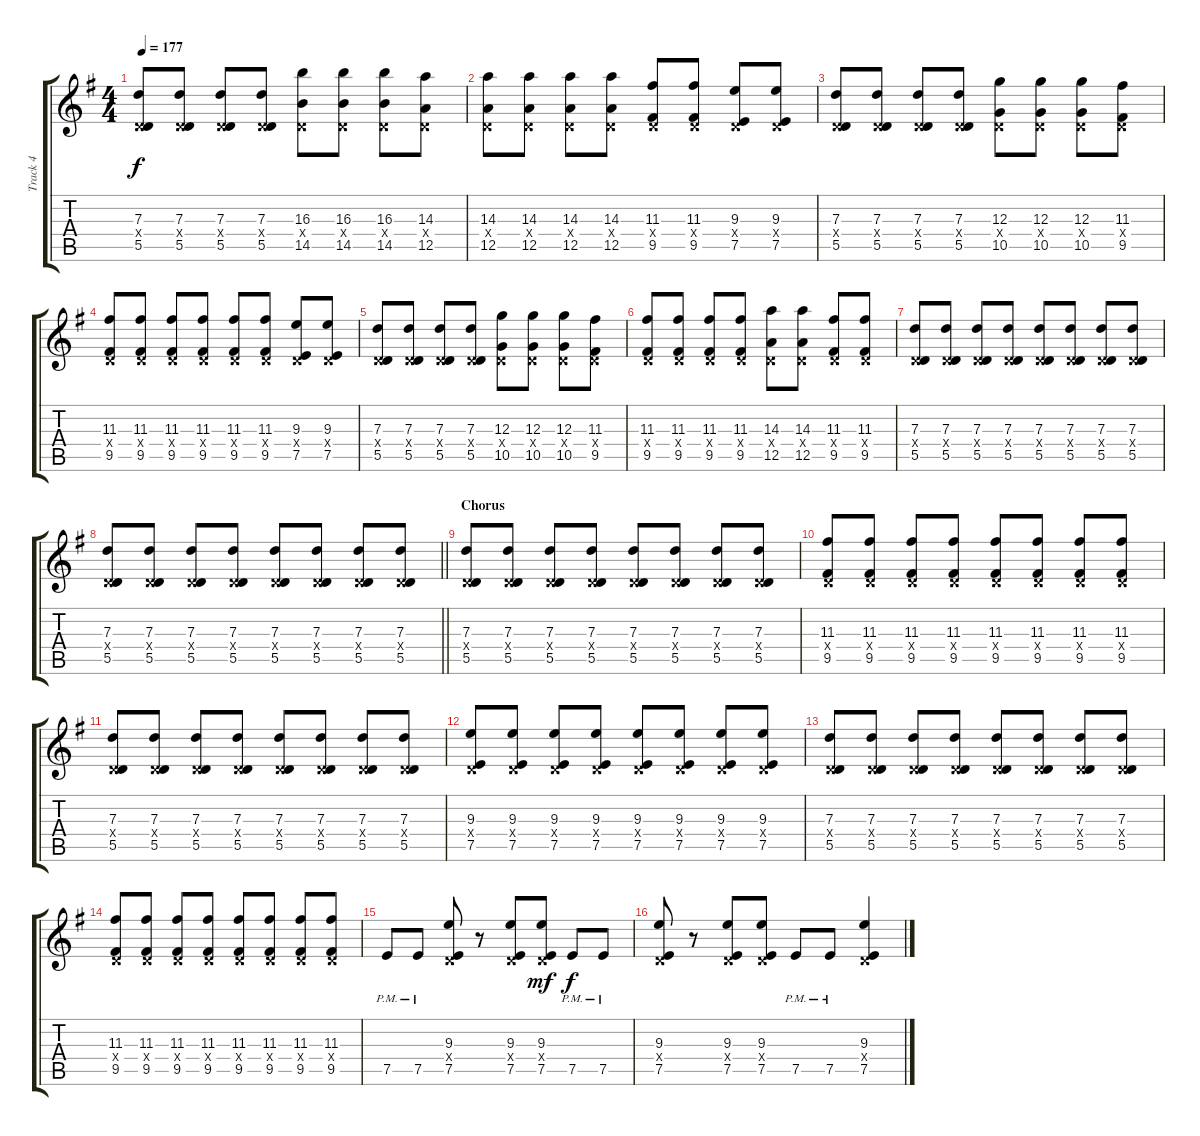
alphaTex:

\track ("Track 4" "Track 4") {instrument distortionguitar}
\staff {score tabs}
\tuning (E4 B3 G3 D3 A2 D2) {hide}
\ts (4 4)
\tempo 177
\clef g2
\ks g
(7.3 0.4{x} 5.5).8{dy f} (7.3 0.4{x} 5.5).8 (7.3 0.4{x} 5.5).8 (7.3 0.4{x} 5.5).8 (16.3 0.4{x} 14.5).8 (16.3 0.4{x} 14.5).8 (16.3 0.4{x} 14.5).8 (14.3 0.4{x} 12.5).8 |
(14.3 0.4{x} 12.5).8 (14.3 0.4{x} 12.5).8 (14.3 0.4{x} 12.5).8 (14.3 0.4{x} 12.5).8 (11.3 0.4{x} 9.5).8 (11.3 0.4{x} 9.5).8 (9.3 0.4{x} 7.5).8 (9.3 0.4{x} 7.5).8 |
(7.3 0.4{x} 5.5).8 (7.3 0.4{x} 5.5).8 (7.3 0.4{x} 5.5).8 (7.3 0.4{x} 5.5).8 (12.3 0.4{x} 10.5).8 (12.3 0.4{x} 10.5).8 (12.3 0.4{x} 10.5).8 (11.3 0.4{x} 9.5).8 |
(11.3 0.4{x} 9.5).8 (11.3 0.4{x} 9.5).8 (11.3 0.4{x} 9.5).8 (11.3 0.4{x} 9.5).8 (11.3 0.4{x} 9.5).8 (11.3 0.4{x} 9.5).8 (9.3 0.4{x} 7.5).8 (9.3 0.4{x} 7.5).8 |
(7.3 0.4{x} 5.5).8 (7.3 0.4{x} 5.5).8 (7.3 0.4{x} 5.5).8 (7.3 0.4{x} 5.5).8 (12.3 0.4{x} 10.5).8 (12.3 0.4{x} 10.5).8 (12.3 0.4{x} 10.5).8 (11.3 0.4{x} 9.5).8 |
(11.3 0.4{x} 9.5).8 (11.3 0.4{x} 9.5).8 (11.3 0.4{x} 9.5).8 (11.3 0.4{x} 9.5).8 (14.3 0.4{x} 12.5).8 (14.3 0.4{x} 12.5).8 (11.3 0.4{x} 9.5).8 (11.3 0.4{x} 9.5).8 |
(7.3 0.4{x} 5.5).8 (7.3 0.4{x} 5.5).8 (7.3 0.4{x} 5.5).8 (7.3 0.4{x} 5.5).8 (7.3 0.4{x} 5.5).8 (7.3 0.4{x} 5.5).8 (7.3 0.4{x} 5.5).8 (7.3 0.4{x} 5.5).8 |
\barLineRight lightlight
(7.3 0.4{x} 5.5).8 (7.3 0.4{x} 5.5).8 (7.3 0.4{x} 5.5).8 (7.3 0.4{x} 5.5).8 (7.3 0.4{x} 5.5).8 (7.3 0.4{x} 5.5).8 (7.3 0.4{x} 5.5).8 (7.3 0.4{x} 5.5).8 |
\section ("" "Chorus")
(7.3 0.4{x} 5.5).8 (7.3 0.4{x} 5.5).8 (7.3 0.4{x} 5.5).8 (7.3 0.4{x} 5.5).8 (7.3 0.4{x} 5.5).8 (7.3 0.4{x} 5.5).8 (7.3 0.4{x} 5.5).8 (7.3 0.4{x} 5.5).8 |
(11.3 0.4{x} 9.5).8 (11.3 0.4{x} 9.5).8 (11.3 0.4{x} 9.5).8 (11.3 0.4{x} 9.5).8 (11.3 0.4{x} 9.5).8 (11.3 0.4{x} 9.5).8 (11.3 0.4{x} 9.5).8 (11.3 0.4{x} 9.5).8 |
(7.3 0.4{x} 5.5).8 (7.3 0.4{x} 5.5).8 (7.3 0.4{x} 5.5).8 (7.3 0.4{x} 5.5).8 (7.3 0.4{x} 5.5).8 (7.3 0.4{x} 5.5).8 (7.3 0.4{x} 5.5).8 (7.3 0.4{x} 5.5).8 |
(9.3 0.4{x} 7.5).8 (9.3 0.4{x} 7.5).8 (9.3 0.4{x} 7.5).8 (9.3 0.4{x} 7.5).8 (9.3 0.4{x} 7.5).8 (9.3 0.4{x} 7.5).8 (9.3 0.4{x} 7.5).8 (9.3 0.4{x} 7.5).8 |
(7.3 0.4{x} 5.5).8 (7.3 0.4{x} 5.5).8 (7.3 0.4{x} 5.5).8 (7.3 0.4{x} 5.5).8 (7.3 0.4{x} 5.5).8 (7.3 0.4{x} 5.5).8 (7.3 0.4{x} 5.5).8 (7.3 0.4{x} 5.5).8 |
(11.3 0.4{x} 9.5).8 (11.3 0.4{x} 9.5).8 (11.3 0.4{x} 9.5).8 (11.3 0.4{x} 9.5).8 (11.3 0.4{x} 9.5).8 (11.3 0.4{x} 9.5).8 (11.3 0.4{x} 9.5).8 (11.3 0.4{x} 9.5).8 |
7.5{pm}.8 7.5{pm}.8 (9.3 0.4{x} 7.5).8 r.8 (9.3 0.4{x} 7.5).8 (9.3 0.4{x} 7.5).8{dy mf} 7.5{pm}.8{dy f} 7.5{pm}.8 |
(9.3 0.4{x} 7.5).8 r.8 (9.3 0.4{x} 7.5).8 (9.3 0.4{x} 7.5).8 7.5{pm}.8 7.5{pm}.8 (9.3 0.4{x} 7.5).4
